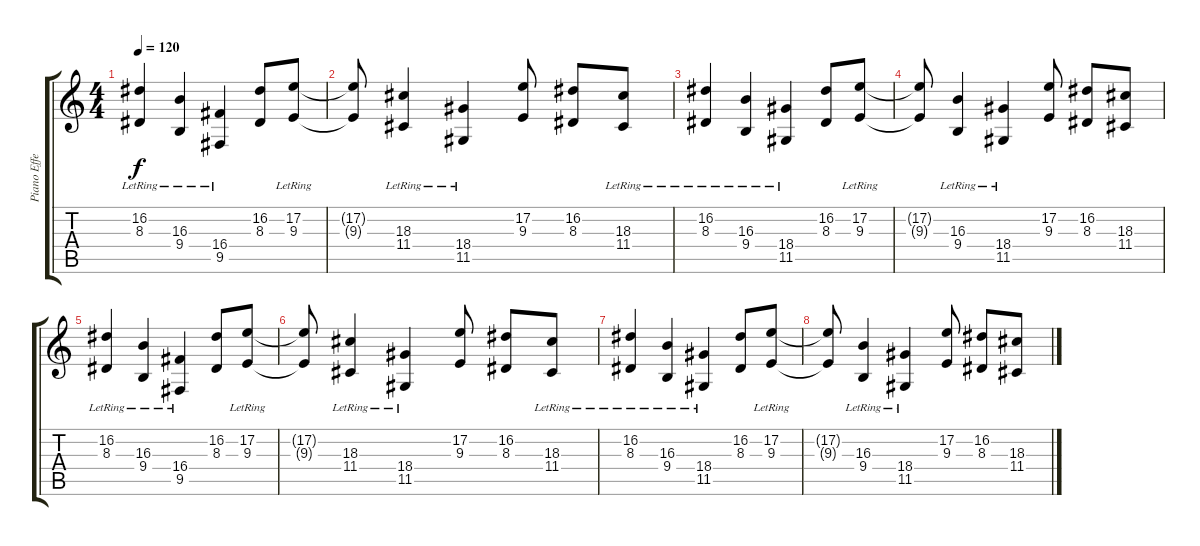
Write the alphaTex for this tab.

\track ("Piano Effect" "Piano Effe") {instrument fx7echoes}
\staff {score tabs}
\tuning (E4 B3 G3 D3 A2 E2) {hide}
\ts (4 4)
\tempo 120
\clef g2
\ks c
(16.2{lr} 8.3{lr}).4{dy f} (16.3{lr} 9.4{lr}).4 (16.4{lr} 9.5{lr}).4 (16.2 8.3).8 (17.2{lr} 9.3{lr}).8 |
(17.2{t} 9.3{t}).8 (18.3{lr} 11.4{lr}).4 (18.4{lr} 11.5{lr}).4 (17.2 9.3).8 (16.2 8.3).8 (18.3 11.4{lr}).8 |
(16.2{lr} 8.3{lr}).4 (16.3{lr} 9.4{lr}).4 (18.4{lr} 11.5{lr}).4 (16.2 8.3).8 (17.2{lr} 9.3{lr}).8 |
(17.2{t} 9.3{t}).8 (16.3{lr} 9.4{lr}).4 (18.4{lr} 11.5{lr}).4 (17.2 9.3).8 (16.2 8.3).8 (18.3 11.4).8 |
(16.2{lr} 8.3{lr}).4 (16.3{lr} 9.4{lr}).4 (16.4{lr} 9.5{lr}).4 (16.2 8.3).8 (17.2{lr} 9.3{lr}).8 |
(17.2{t} 9.3{t}).8 (18.3{lr} 11.4{lr}).4 (18.4{lr} 11.5{lr}).4 (17.2 9.3).8 (16.2 8.3).8 (18.3 11.4{lr}).8 |
(16.2{lr} 8.3{lr}).4 (16.3{lr} 9.4{lr}).4 (18.4{lr} 11.5{lr}).4 (16.2 8.3).8 (17.2{lr} 9.3{lr}).8 |
(17.2{t} 9.3{t}).8 (16.3{lr} 9.4{lr}).4 (18.4{lr} 11.5{lr}).4 (17.2 9.3).8 (16.2 8.3).8 (18.3 11.4).8
